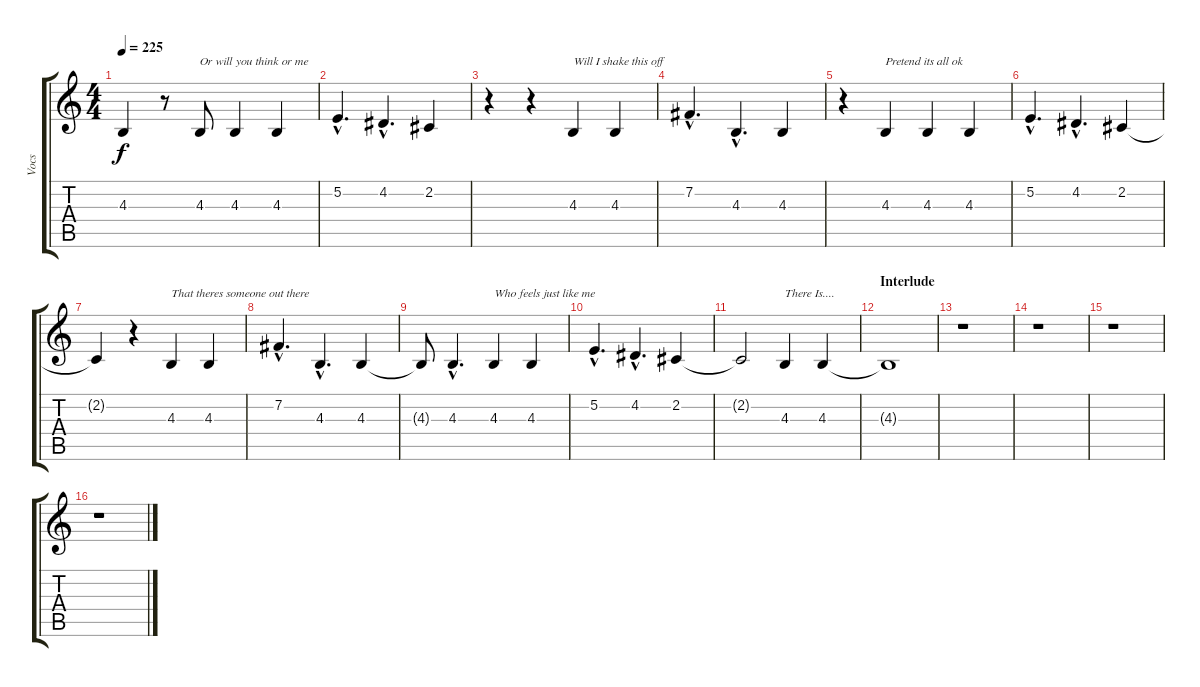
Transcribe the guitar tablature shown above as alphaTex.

\track ("Vocs" "Vocs") {instrument synthvoice}
\staff {score tabs}
\tuning (E4 B3 G3 D3 A2 E2) {hide}
\ts (4 4)
\tempo 225
\clef g2
\ks c
4.3{t}.4{dy f} r.8 4.3.8{txt "Or will you think or me"} 4.3.4 4.3.4 |
5.2{hac}.4{d} 4.2{hac}.4{d} 2.2.4 |
r.4 r.4 4.3.4{txt "Will I shake this off "} 4.3.4 |
7.2{hac}.4{d} 4.3{hac}.4{d} 4.3.4 |
r.4 4.3.4{txt "Pretend its all ok"} 4.3.4 4.3.4 |
5.2{hac}.4{d} 4.2{hac}.4{d} 2.2.4 |
2.2{t}.4 r.4 4.3.4{txt "That theres someone out there "} 4.3.4 |
7.2{hac}.4{d} 4.3{hac}.4{d} 4.3.4 |
4.3{t}.8 4.3{hac}.4{d} 4.3.4{txt "Who feels just like me"} 4.3.4 |
5.2{hac}.4{d} 4.2{hac}.4{d} 2.2.4 |
2.2{t}.2 4.3.4{txt "There Is...."} 4.3.4 |
\section ("" "Interlude")
4.3{t}.1 |
r.1 |
r.1 |
r.1 |
r.1
